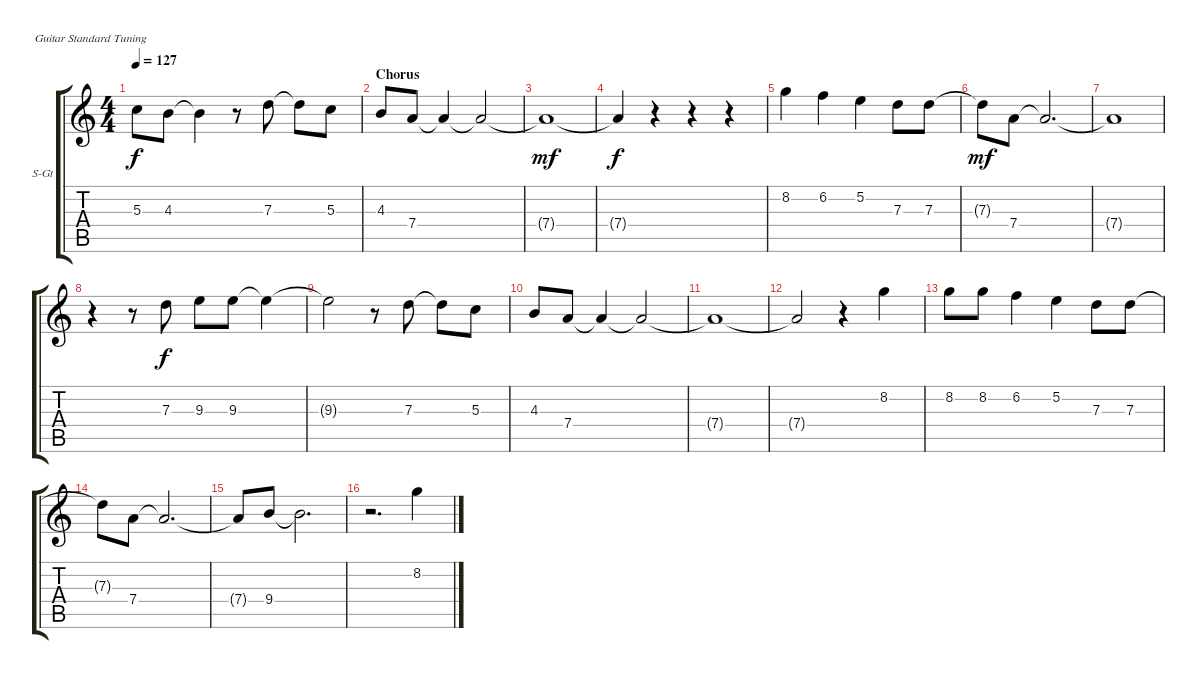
\bracketExtendMode groupsimilarinstruments
\firstSystemTrackNameOrientation horizontal
\otherSystemsTrackNameOrientation horizontal
\track ("Lead Vocals" "S-Gt") {instrument acousticguitarsteel}
\staff {score tabs}
\tuning (E4 B3 G3 D3 A2 E2)
\ts (4 4)
\tempo 127
\clef g2
\ks c
5.3.8{dy f} 4.3.8 4.3{t}.4 r.8 7.3.8 7.3{t}.8 5.3.8 |
\section ("" "Chorus")
4.3.8 7.4.8 7.4{t}.4 7.4{t}.2 |
7.4{t}.1{dy mf} |
7.4{t}.4{dy f} r.4 r.4 r.4 |
8.2.4 6.2.4 5.2.4 7.3.8 7.3.8 |
7.3{t}.8{dy mf} 7.4.8 7.4{t}.2{d} |
7.4{t}.1 |
r.4 r.8 7.3.8{dy f} 9.3.8 9.3.8 9.3{t}.4 |
9.3{t}.2 r.8 7.3.8 7.3{t}.8 5.3.8 |
4.3.8 7.4.8 7.4{t}.4 7.4{t}.2 |
7.4{t}.1 |
7.4{t}.2 r.4 8.2.4 |
8.2.8 8.2.8 6.2.4 5.2.4 7.3.8 7.3.8 |
7.3{t}.8 7.4.8 7.4{t}.2{d} |
7.4{t}.8 9.4.8 9.4{t}.2{d} |
r.2{d} 8.2.4
